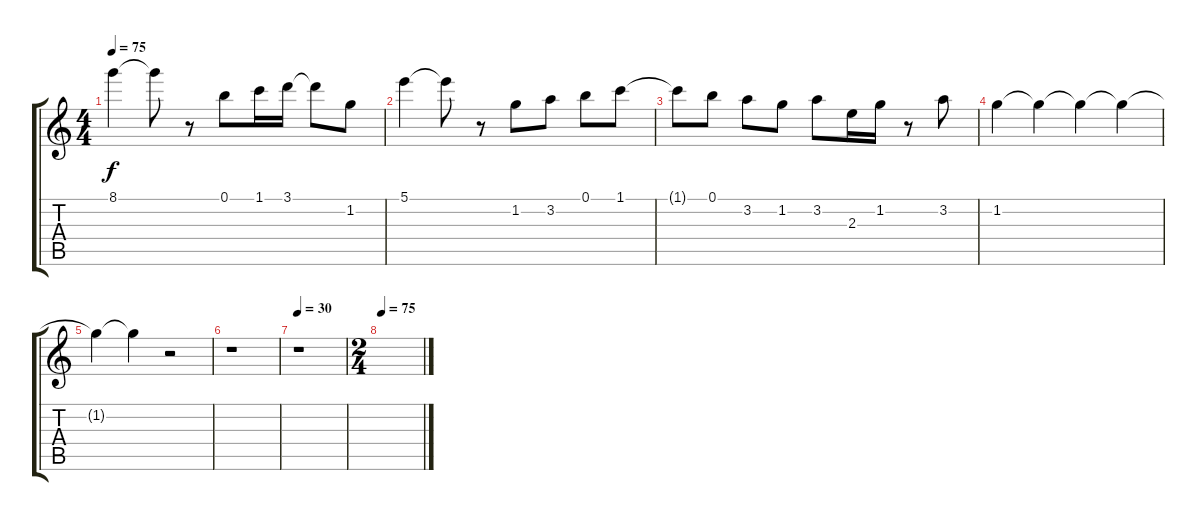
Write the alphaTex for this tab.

\track "" {instrument panflute}
\staff {score tabs}
\tuning (B5 Gb5 D5 A4 E4 B3) {hide}
\ts (4 4)
\tempo 75
\clef g2
\ks c
8.1{t}.4{dy f} 8.1{t}.8 r.8 0.1.8{volume 16} 1.1.16 3.1.16 3.1{t}.8 1.2.8 |
5.1.4 5.1{t}.8 r.8 1.2.8 3.2.8 0.1.8 1.1.8 |
1.1{t}.8 0.1.8 3.2.8 1.2.8 3.2.8 2.3.16 1.2.16 r.8 3.2.8 |
1.2.4{volume 0} 1.2{t}.4 1.2{t}.4 1.2{t}.4 |
1.2{t}.4 1.2{t}.4 r.2 |
r.1 |
\tempo 30
r.1 |
\ts (2 4)
\tempo 75
